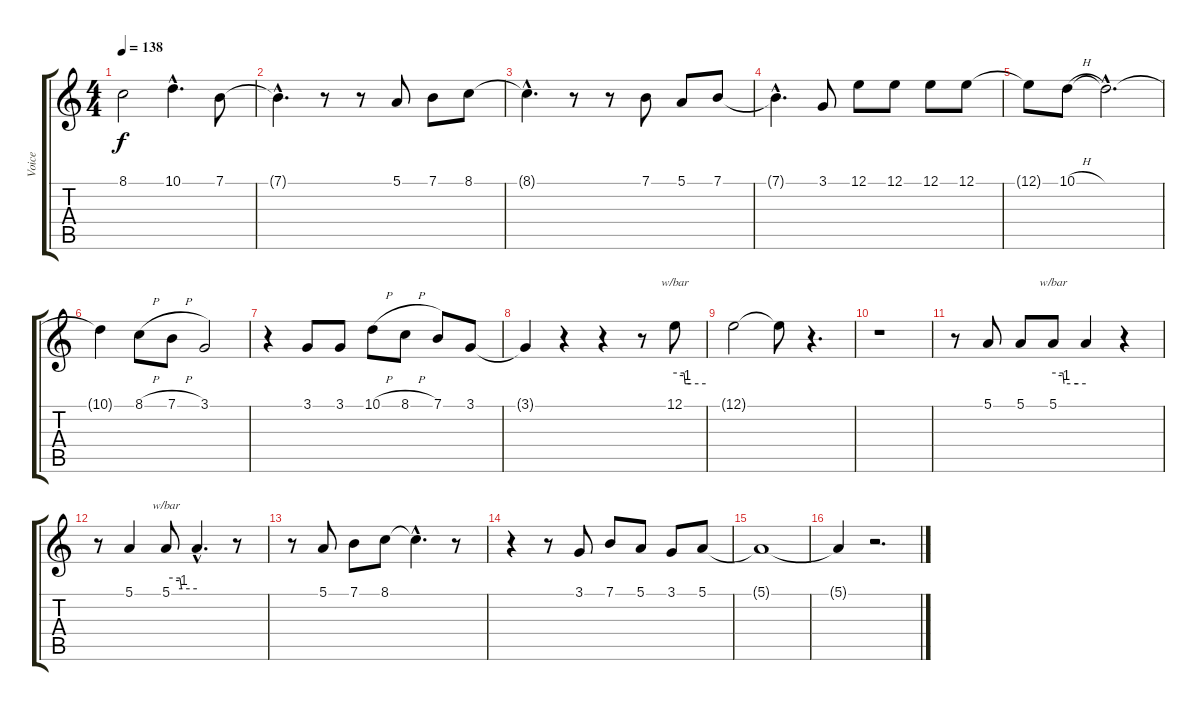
\track ("Voice" "Voice") {instrument clarinet}
\staff {score tabs}
\tuning (E4 B3 G3 D3 A2 E2) {hide}
\ts (4 4)
\tempo 138
\clef g2
\ks c
8.1{t}.2{dy f} 10.1{hac}.4{d} 7.1.8 |
7.1{hac t}.4{d} r.8 r.8 5.1.8 7.1.8 8.1.8 |
8.1{hac t}.4{d} r.8 r.8 7.1.8 5.1.8 7.1.8 |
7.1{hac t}.4{d} 3.1.8 12.1.8 12.1.8 12.1.8 12.1.8 |
12.1{t}.8 10.1{h}.8 10.1{hac t}.2{d} |
10.1{t}.4 8.1{h}.8 7.1{h}.8 3.1.2 |
r.4 3.1.8 3.1.8 10.1{h}.8 8.1{h}.8 7.1.8 3.1.8 |
3.1{t}.4 r.4 r.4 r.8 12.1.8{tbe (custom default 0 0 18 0 20 -4 30 -4 60 -4)} |
12.1{t}.2 12.1{t}.8 r.4{d} |
r.1 |
r.8 5.1.8 5.1.8 5.1.8{tbe (custom default 0 0 18 0 20 -4 45 -4 60 -4)} 5.1{t}.4 r.4 |
r.8 5.1.4 5.1.8{tbe (custom default 0 0 27 0 30 -4 60 -4)} 5.1{hac t}.4{d} r.8 |
r.8 5.1.8 7.1.8 8.1.8 8.1{hac t}.4{d} r.8 |
r.4 r.8 3.1.8 7.1.8 5.1.8 3.1.8 5.1.8 |
5.1{t}.1 |
5.1{t}.4 r.2{d}
